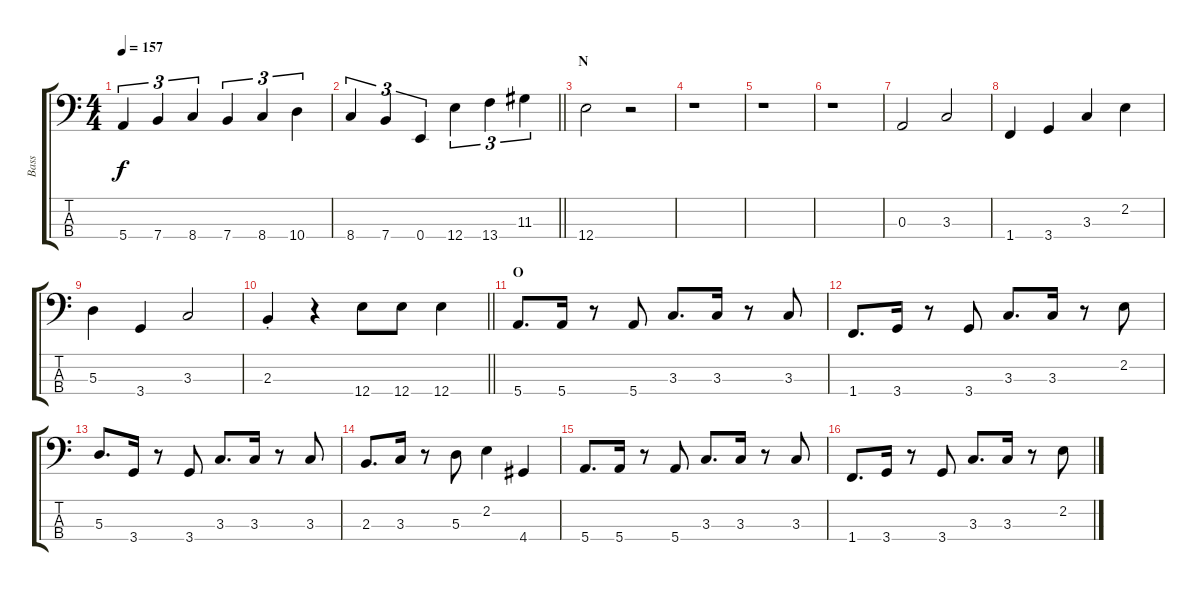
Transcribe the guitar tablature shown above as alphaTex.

\track ("Bass" "Bass") {instrument electricbassfinger}
\staff {score tabs}
\tuning (G2 D2 A1 E1) {hide}
\ts (4 4)
\tempo 157
\clef f4
\ks c
5.4.4{tu (3 2) dy f} 7.4.4{tu (3 2)} 8.4.4{tu (3 2)} 7.4.4{tu (3 2)} 8.4.4{tu (3 2)} 10.4.4{tu (3 2)} |
\barLineRight lightlight
8.4.4{tu (3 2)} 7.4.4{tu (3 2)} 0.4.4{tu (3 2)} 12.4.4{tu (3 2)} 13.4.4{tu (3 2)} 11.3.4{tu (3 2)} |
\section ("" "N")
12.4.2 r.2 |
r.1 |
r.1 |
r.1 |
0.3.2 3.3.2 |
1.4.4 3.4.4 3.3.4 2.2.4 |
5.3.4 3.4.4 3.3.2 |
\barLineRight lightlight
2.3{st}.4 r.4 12.4.8 12.4.8 12.4.4 |
\section ("" "O")
5.4.8{d} 5.4.16 r.8 5.4.8 3.3.8{d} 3.3.16 r.8 3.3.8 |
1.4.8{d} 3.4.16 r.8 3.4.8 3.3.8{d} 3.3.16 r.8 2.2.8 |
5.3.8{d} 3.4.16 r.8 3.4.8 3.3.8{d} 3.3.16 r.8 3.3.8 |
2.3.8{d} 3.3.16 r.8 5.3.8 2.2.4 4.4.4 |
5.4.8{d} 5.4.16 r.8 5.4.8 3.3.8{d} 3.3.16 r.8 3.3.8 |
1.4.8{d} 3.4.16 r.8 3.4.8 3.3.8{d} 3.3.16 r.8 2.2.8
